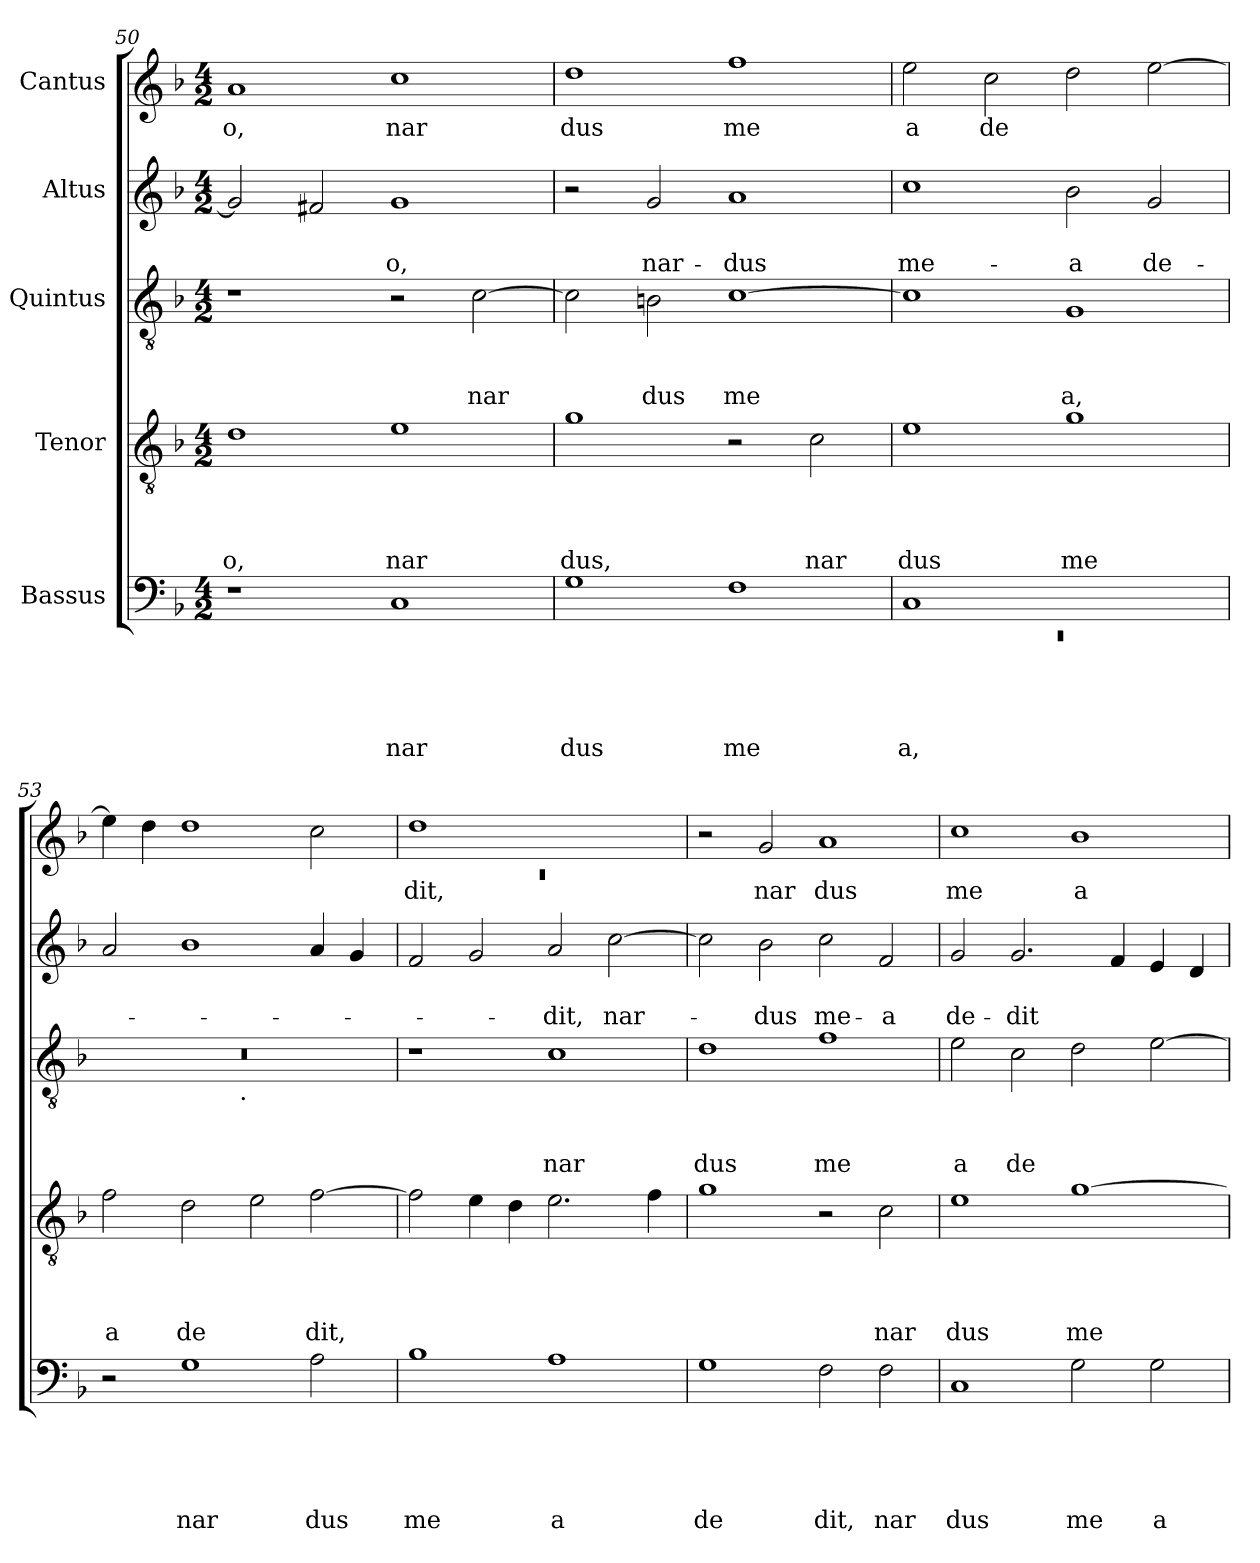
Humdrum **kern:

**kern	**text	**text	**text	**text	**text	**kern	**text	**text	**text	**text	**kern	**text	**text	**text	**kern	**text	**text	**kern	**text
*part5	*part5	*part5	*part5	*part5	*part5	*part4	*part4	*part4	*part4	*part4	*part3	*part3	*part3	*part3	*part2	*part2	*part2	*part1	*part1
*staff5	*staff5	*staff5	*staff5	*staff5	*staff5	*staff4	*staff4	*staff4	*staff4	*staff4	*staff3	*staff3	*staff3	*staff3	*staff2	*staff2	*staff2	*staff1	*staff1
*I"Bassus	*	*	*	*	*	*I"Tenor	*	*	*	*	*I"Quintus	*	*	*	*I"Altus	*	*	*I"Cantus	*
!!LO:LB:g=z
*clefF4	*	*	*	*	*	*clefGv2	*	*	*	*	*clefGv2	*	*	*	*clefG2	*	*	*clefG2	*
*k[b-]	*	*	*	*	*	*k[b-]	*	*	*	*	*k[b-]	*	*	*	*k[b-]	*	*	*k[b-]	*
*F:	*	*	*	*	*	*F:	*	*	*	*	*F:	*	*	*	*F:	*	*	*F:	*
*M4/2	*	*	*	*	*	*M4/2	*	*	*	*	*M4/2	*	*	*	*M4/2	*	*	*M4/2	*
=50	=50	=50	=50	=50	=50	=50	=50	=50	=50	=50	=50	=50	=50	=50	=50	=50	=50	=50	=50
!	!	!	!	!	!	!	!	!	!	!LO:LY:b	!	!	!	!	!	!	!	!	!LO:LY:b
1r	.	.	.	.	.	1d	.	.	.	-o,	1r	.	.	.	2g/]	.	.	1a	o,
.	.	.	.	.	.	.	.	.	.	.	.	.	.	.	2f#/	.	.	.	.
!	!	!	!	!	!LO:LY:b	!	!	!	!	!LO:LY:b	!	!	!	!	!	!	!LO:LY:b	!	!LO:LY:b
1C	.	.	.	.	nar	1e	.	.	.	nar	2r	.	.	.	1g	.	-o,	1cc	nar
!	!	!	!	!	!	!	!	!	!	!	!	!	!	!LO:LY:b	!	!	!	!	!
.	.	.	.	.	.	.	.	.	.	.	[>2c\	.	.	nar	.	.	.	.	.
=51	=51	=51	=51	=51	=51	=51	=51	=51	=51	=51	=51	=51	=51	=51	=51	=51	=51	=51	=51
!	!	!	!	!	!LO:LY:b	!	!	!	!	!LO:LY:b	!	!	!	!	!	!	!	!	!LO:LY:b
1G	.	.	.	.	dus	1g	.	.	.	dus,	2c\]	.	.	.	2r	.	.	1dd	dus
!	!	!	!	!	!	!	!	!	!	!	!	!	!	!LO:LY:b	!	!	!LO:LY:b	!	!
.	.	.	.	.	.	.	.	.	.	.	2Bn\	.	.	dus	2g/	.	nar-	.	.
!	!	!	!	!	!LO:LY:b	!	!	!	!	!	!	!	!	!LO:LY:b	!	!	!LO:LY:b	!	!LO:LY:b
1F	.	.	.	.	me	2r	.	.	.	.	[>1c	.	.	me	1a	.	-dus	1ff	me
!	!	!	!	!	!	!	!	!	!	!LO:LY:b	!	!	!	!	!	!	!	!	!
.	.	.	.	.	.	2c\	.	.	.	nar	.	.	.	.	.	.	.	.	.
=52	=52	=52	=52	=52	=52	=52	=52	=52	=52	=52	=52	=52	=52	=52	=52	=52	=52	=52	=52
*^	*	*	*	*	*	*	*	*	*	*	*	*	*	*	*	*	*	*	*
!	!LO:N:vis=1	!	!	!	!	!LO:LY:b	!	!	!	!	!LO:LY:b	!	!	!	!	!	!	!LO:LY:b	!	!LO:LY:b
1C	0rEE	.	.	.	.	a,	1e	.	.	.	dus	1c]	.	.	.	1cc	.	me-	2ee\	a
!	!	!	!	!	!	!	!	!	!	!	!	!	!	!	!	!	!	!	!	!LO:LY:b
.	.	.	.	.	.	.	.	.	.	.	.	.	.	.	.	.	.	.	2cc\	de
!	!	!	!	!	!	!	!	!	!	!	!LO:LY:b	!	!	!	!LO:LY:b	!	!	!LO:LY:b	!	!
1ryy	.	.	.	.	.	.	1g	.	.	.	me	1G	.	.	a,	2b-\	.	-a	2dd\	.
!	!	!	!	!	!	!	!	!	!	!	!	!	!	!	!	!	!	!LO:LY:b	!	!
.	.	.	.	.	.	.	.	.	.	.	.	.	.	.	.	2g/	.	de-	[>2ee\	.
*v	*v	*	*	*	*	*	*	*	*	*	*	*	*	*	*	*	*	*	*	*
=53	=53	=53	=53	=53	=53	=53	=53	=53	=53	=53	=53	=53	=53	=53	=53	=53	=53	=53	=53
!	!	!	!	!	!	!	!	!	!	!LO:LY:b	!	!	!	!	!	!	!	!	!
*	*	*	*	*	*	*	*	*	*	*	*^	*	*	*	*	*	*	*	*
2r	.	.	.	.	.	2f\	.	.	.	a	0r	2ryy	.	.	.	2a/	.	.	4ee\]	.
.	.	.	.	.	.	.	.	.	.	.	.	.	.	.	.	.	.	.	4dd\	.
!	!	!	!	!	!LO:LY:b	!	!	!	!	!LO:LY:b	!	!	!	!	!	!	!	!	!	!
1G	.	.	.	.	nar	2d\	.	.	.	de	.	4...ryy	.	.	.	1b-	.	.	1dd	.
!	!	!	!	!	!	!	!	!	!	!	!	!LO:TX:b:t=.	!	!	!	!	!	!	!	!
.	.	.	.	.	.	.	.	.	.	.	.	1ryy	.	.	.	.	.	.	.	.
.	.	.	.	.	.	2e\	.	.	.	.	.	.	.	.	.	.	.	.	.	.
!	!	!	!	!	!LO:LY:b	!	!	!	!	!LO:LY:b	!	!	!	!	!	!	!	!	!	!
2A\	.	.	.	.	dus	[>2f\	.	.	.	dit,	.	.	.	.	.	4a/	.	.	2cc\	.
.	.	.	.	.	.	.	.	.	.	.	.	.	.	.	.	4g/	.	.	.	.
.	.	.	.	.	.	.	.	.	.	.	.	32ryy	.	.	.	.	.	.	.	.
=54	=54	=54	=54	=54	=54	=54	=54	=54	=54	=54	=54	=54	=54	=54	=54	=54	=54	=54	=54	=54
*	*	*	*	*	*	*	*	*	*	*	*	*	*	*	*	*	*	*	*^	*
!	!	!	!	!	!LO:LY:b	!	!	!	!	!	!	!	!	!	!	!	!	!	!	!LO:N:vis=1	!LO:LY:b
*	*	*	*	*	*	*	*	*	*	*	*v	*v	*	*	*	*	*	*	*	*	*
1B-	.	.	.	.	me	2f\]	.	.	.	.	1r	.	.	.	2f/	.	.	1dd	0rc	dit,
.	.	.	.	.	.	4e\	.	.	.	.	.	.	.	.	2g/	.	.	.	.	.
.	.	.	.	.	.	4d\	.	.	.	.	.	.	.	.	.	.	.	.	.	.
!	!	!	!	!	!LO:LY:b	!	!	!	!	!	!	!	!	!LO:LY:b	!	!	!LO:LY:b	!	!	!
1A	.	.	.	.	a	2.e\	.	.	.	.	1c	.	.	nar	2a/	.	-dit,	1ryy	.	.
!	!	!	!	!	!	!	!	!	!	!	!	!	!	!	!	!	!LO:LY:b	!	!	!
.	.	.	.	.	.	.	.	.	.	.	.	.	.	.	[>2cc\	.	nar-	.	.	.
.	.	.	.	.	.	4f\	.	.	.	.	.	.	.	.	.	.	.	.	.	.
*	*	*	*	*	*	*	*	*	*	*	*	*	*	*	*	*	*	*v	*v	*
=55	=55	=55	=55	=55	=55	=55	=55	=55	=55	=55	=55	=55	=55	=55	=55	=55	=55	=55	=55
!	!	!	!	!	!LO:LY:b	!	!	!	!	!	!	!	!	!LO:LY:b	!	!	!	!	!
1G	.	.	.	.	de	1g	.	.	.	.	1d	.	.	dus	2cc\]	.	.	2r	.
!	!	!	!	!	!	!	!	!	!	!	!	!	!	!	!	!	!LO:LY:b	!	!LO:LY:b
.	.	.	.	.	.	.	.	.	.	.	.	.	.	.	2b-\	.	-dus	2g/	nar
!	!	!	!	!	!LO:LY:b	!	!	!	!	!	!	!	!	!LO:LY:b	!	!	!LO:LY:b	!	!LO:LY:b
2F\	.	.	.	.	dit,	2r	.	.	.	.	1f	.	.	me	2cc\	.	me-	1a	dus
!	!	!	!	!	!LO:LY:b	!	!	!	!	!LO:LY:b	!	!	!	!	!	!	!LO:LY:b	!	!
2F\	.	.	.	.	nar	2c\	.	.	.	nar	.	.	.	.	2f/	.	-a	.	.
=56	=56	=56	=56	=56	=56	=56	=56	=56	=56	=56	=56	=56	=56	=56	=56	=56	=56	=56	=56
!	!	!	!	!	!LO:LY:b	!	!	!	!	!LO:LY:b	!	!	!	!LO:LY:b	!	!	!LO:LY:b	!	!LO:LY:b
1C	.	.	.	.	dus	1e	.	.	.	dus	2e\	.	.	a	2g/	.	de-	1cc	me
!	!	!	!	!	!	!	!	!	!	!	!	!	!	!LO:LY:b	!	!	!LO:LY:b	!	!
.	.	.	.	.	.	.	.	.	.	.	2c\	.	.	de	2.g/	.	-dit	.	.
!	!	!	!	!	!LO:LY:b	!	!	!	!	!LO:LY:b	!	!	!	!	!	!	!	!	!LO:LY:b
2G\	.	.	.	.	me	[>1g	.	.	.	me	2d\	.	.	.	.	.	.	1b-	a
.	.	.	.	.	.	.	.	.	.	.	.	.	.	.	4f/	.	.	.	.
!	!	!	!	!	!LO:LY:b	!	!	!	!	!	!	!	!	!	!	!	!	!	!
2G\	.	.	.	.	a	.	.	.	.	.	[>2e\	.	.	.	4e/	.	.	.	.
.	.	.	.	.	.	.	.	.	.	.	.	.	.	.	4d/	.	.	.	.
=	=	=	=	=	=	=	=	=	=	=	=	=	=	=	=	=	=	=	=
*-	*-	*-	*-	*-	*-	*-	*-	*-	*-	*-	*-	*-	*-	*-	*-	*-	*-	*-	*-
